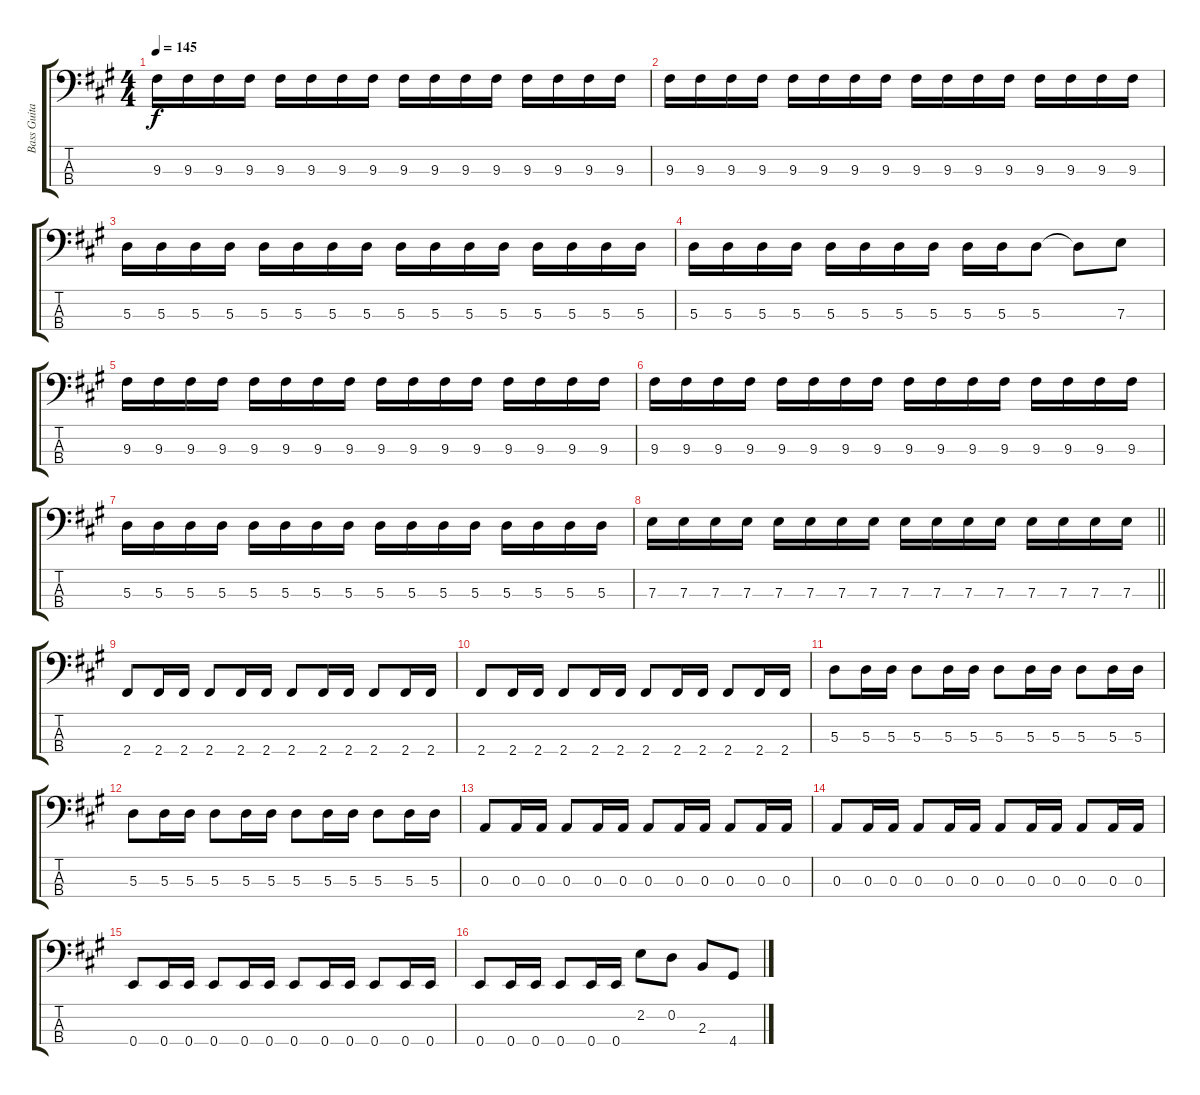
\track ("Bass Guitar" "Bass Guita") {instrument electricbassfinger}
\staff {score tabs}
\tuning (G2 D2 A1 E1) {hide}
\ts (4 4)
\tempo 145
\clef f4
\ks f#minor
9.3.16{dy f} 9.3.16 9.3.16 9.3.16 9.3.16 9.3.16 9.3.16 9.3.16 9.3.16 9.3.16 9.3.16 9.3.16 9.3.16 9.3.16 9.3.16 9.3.16 |
9.3.16 9.3.16 9.3.16 9.3.16 9.3.16 9.3.16 9.3.16 9.3.16 9.3.16 9.3.16 9.3.16 9.3.16 9.3.16 9.3.16 9.3.16 9.3.16 |
5.3.16 5.3.16 5.3.16 5.3.16 5.3.16 5.3.16 5.3.16 5.3.16 5.3.16 5.3.16 5.3.16 5.3.16 5.3.16 5.3.16 5.3.16 5.3.16 |
5.3.16 5.3.16 5.3.16 5.3.16 5.3.16 5.3.16 5.3.16 5.3.16 5.3.16 5.3.16 5.3.8 5.3{t}.8 7.3.8 |
9.3.16 9.3.16 9.3.16 9.3.16 9.3.16 9.3.16 9.3.16 9.3.16 9.3.16 9.3.16 9.3.16 9.3.16 9.3.16 9.3.16 9.3.16 9.3.16 |
9.3.16 9.3.16 9.3.16 9.3.16 9.3.16 9.3.16 9.3.16 9.3.16 9.3.16 9.3.16 9.3.16 9.3.16 9.3.16 9.3.16 9.3.16 9.3.16 |
5.3.16 5.3.16 5.3.16 5.3.16 5.3.16 5.3.16 5.3.16 5.3.16 5.3.16 5.3.16 5.3.16 5.3.16 5.3.16 5.3.16 5.3.16 5.3.16 |
\barLineRight lightlight
7.3.16 7.3.16 7.3.16 7.3.16 7.3.16 7.3.16 7.3.16 7.3.16 7.3.16 7.3.16 7.3.16 7.3.16 7.3.16 7.3.16 7.3.16 7.3.16 |
2.4.8 2.4.16 2.4.16 2.4.8 2.4.16 2.4.16 2.4.8 2.4.16 2.4.16 2.4.8 2.4.16 2.4.16 |
2.4.8 2.4.16 2.4.16 2.4.8 2.4.16 2.4.16 2.4.8 2.4.16 2.4.16 2.4.8 2.4.16 2.4.16 |
5.3.8 5.3.16 5.3.16 5.3.8 5.3.16 5.3.16 5.3.8 5.3.16 5.3.16 5.3.8 5.3.16 5.3.16 |
5.3.8 5.3.16 5.3.16 5.3.8 5.3.16 5.3.16 5.3.8 5.3.16 5.3.16 5.3.8 5.3.16 5.3.16 |
0.3.8 0.3.16 0.3.16 0.3.8 0.3.16 0.3.16 0.3.8 0.3.16 0.3.16 0.3.8 0.3.16 0.3.16 |
0.3.8 0.3.16 0.3.16 0.3.8 0.3.16 0.3.16 0.3.8 0.3.16 0.3.16 0.3.8 0.3.16 0.3.16 |
0.4.8 0.4.16 0.4.16 0.4.8 0.4.16 0.4.16 0.4.8 0.4.16 0.4.16 0.4.8 0.4.16 0.4.16 |
0.4.8 0.4.16 0.4.16 0.4.8 0.4.16 0.4.16 2.2.8 0.2.8 2.3.8 4.4.8
